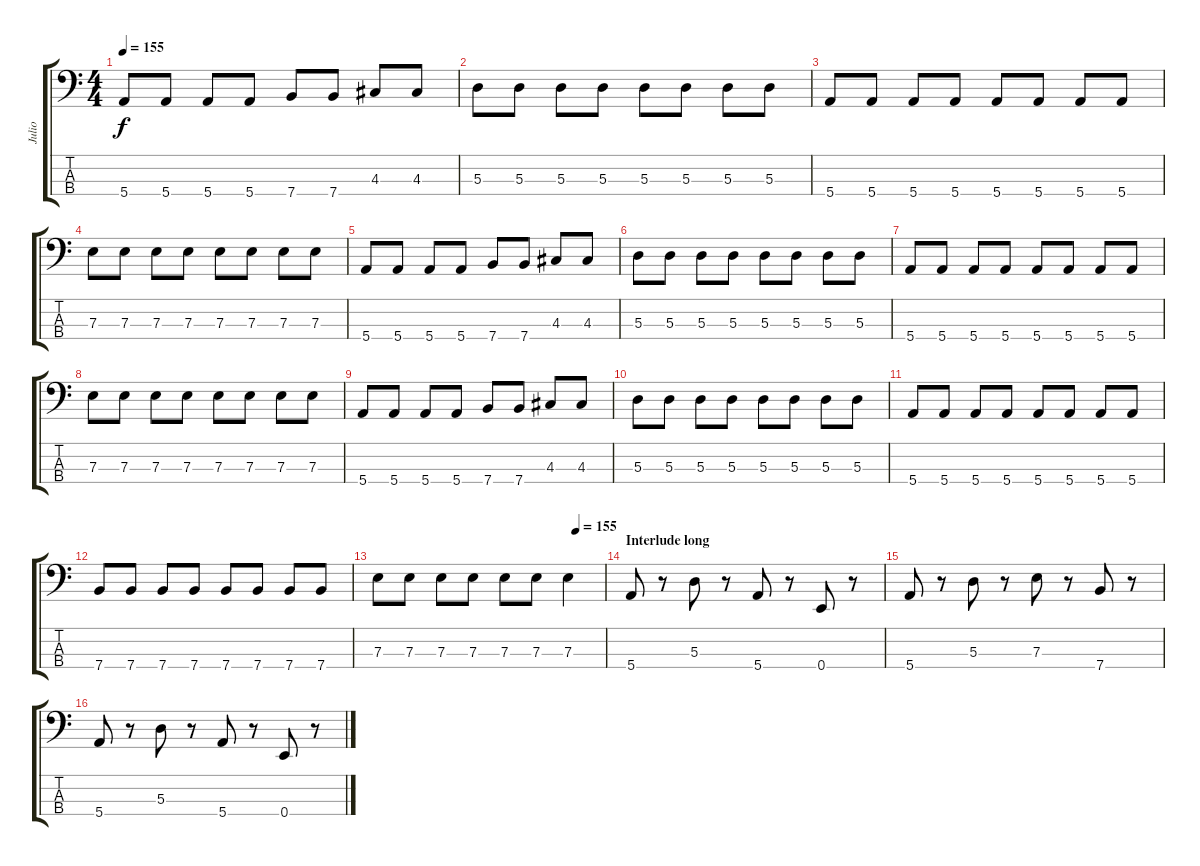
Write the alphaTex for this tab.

\track ("Julio" "Julio") {instrument electricbassfinger}
\staff {score tabs}
\tuning (G2 D2 A1 E1) {hide}
\ts (4 4)
\tempo 155
\clef f4
\ks c
5.4.8{dy f} 5.4.8 5.4.8 5.4.8 7.4.8 7.4.8 4.3.8 4.3.8 |
5.3.8 5.3.8 5.3.8 5.3.8 5.3.8 5.3.8 5.3.8 5.3.8 |
5.4.8 5.4.8 5.4.8 5.4.8 5.4.8 5.4.8 5.4.8 5.4.8 |
7.3.8 7.3.8 7.3.8 7.3.8 7.3.8 7.3.8 7.3.8 7.3.8 |
5.4.8 5.4.8 5.4.8 5.4.8 7.4.8 7.4.8 4.3.8 4.3.8 |
5.3.8 5.3.8 5.3.8 5.3.8 5.3.8 5.3.8 5.3.8 5.3.8 |
5.4.8 5.4.8 5.4.8 5.4.8 5.4.8 5.4.8 5.4.8 5.4.8 |
7.3.8 7.3.8 7.3.8 7.3.8 7.3.8 7.3.8 7.3.8 7.3.8 |
5.4.8 5.4.8 5.4.8 5.4.8 7.4.8 7.4.8 4.3.8 4.3.8 |
5.3.8 5.3.8 5.3.8 5.3.8 5.3.8 5.3.8 5.3.8 5.3.8 |
5.4.8 5.4.8 5.4.8 5.4.8 5.4.8 5.4.8 5.4.8 5.4.8 |
7.4.8 7.4.8 7.4.8 7.4.8 7.4.8 7.4.8 7.4.8 7.4.8 |
\tempo (155 0.875)
7.3.8 7.3.8 7.3.8 7.3.8 7.3.8 7.3.8 7.3.4 |
\section ("" "Interlude long")
5.4.8 r.8 5.3.8 r.8 5.4.8 r.8 0.4.8 r.8 |
5.4.8 r.8 5.3.8 r.8 7.3.8 r.8 7.4.8 r.8 |
5.4.8 r.8 5.3.8 r.8 5.4.8 r.8 0.4.8 r.8
